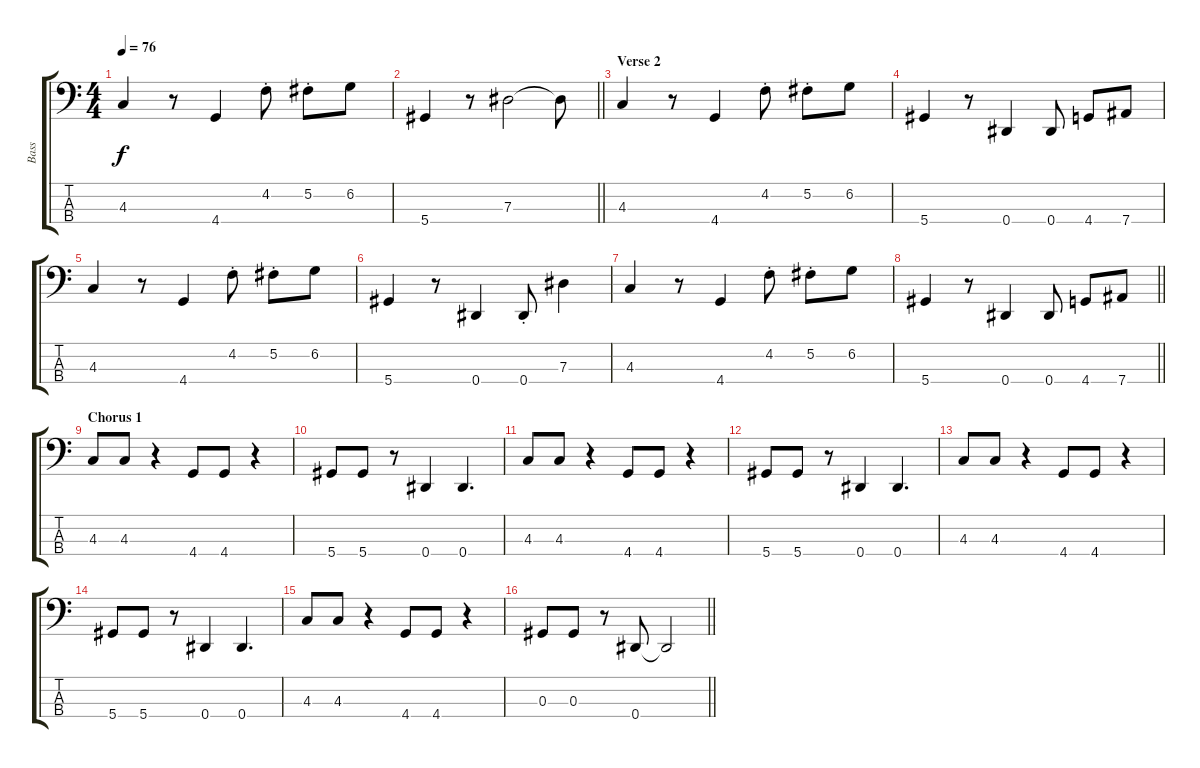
\track ("Bass" "Bass") {instrument electricbassfinger}
\staff {score tabs}
\tuning (Gb2 Db2 Ab1 Eb1) {hide}
\ts (4 4)
\tempo 76
\clef f4
\ks c
4.3.4{dy f} r.8 4.4.4 4.2{st}.8 5.2{st}.8 6.2.8 |
\barLineRight lightlight
5.4.4 r.8 7.3.2 7.3{t}.8 |
\section ("" "Verse 2")
4.3.4 r.8 4.4.4 4.2{st}.8 5.2{st}.8 6.2.8 |
5.4.4 r.8 0.4.4 0.4.8 4.4.8 7.4.8 |
4.3.4 r.8 4.4.4 4.2{st}.8 5.2{st}.8 6.2.8 |
5.4.4 r.8 0.4.4 0.4{st}.8 7.3.4 |
4.3.4 r.8 4.4.4 4.2{st}.8 5.2{st}.8 6.2.8 |
\barLineRight lightlight
5.4.4 r.8 0.4.4 0.4.8 4.4.8 7.4.8 |
\section ("" "Chorus 1")
4.3.8 4.3.8 r.4 4.4.8 4.4.8 r.4 |
5.4.8 5.4.8 r.8 0.4.4 0.4.4{d} |
4.3.8 4.3.8 r.4 4.4.8 4.4.8 r.4 |
5.4.8 5.4.8 r.8 0.4.4 0.4.4{d} |
4.3.8 4.3.8 r.4 4.4.8 4.4.8 r.4 |
5.4.8 5.4.8 r.8 0.4.4 0.4.4{d} |
4.3.8 4.3.8 r.4 4.4.8 4.4.8 r.4 |
\barLineRight lightlight
0.3.8 0.3.8 r.8 0.4.8 0.4{t}.2
